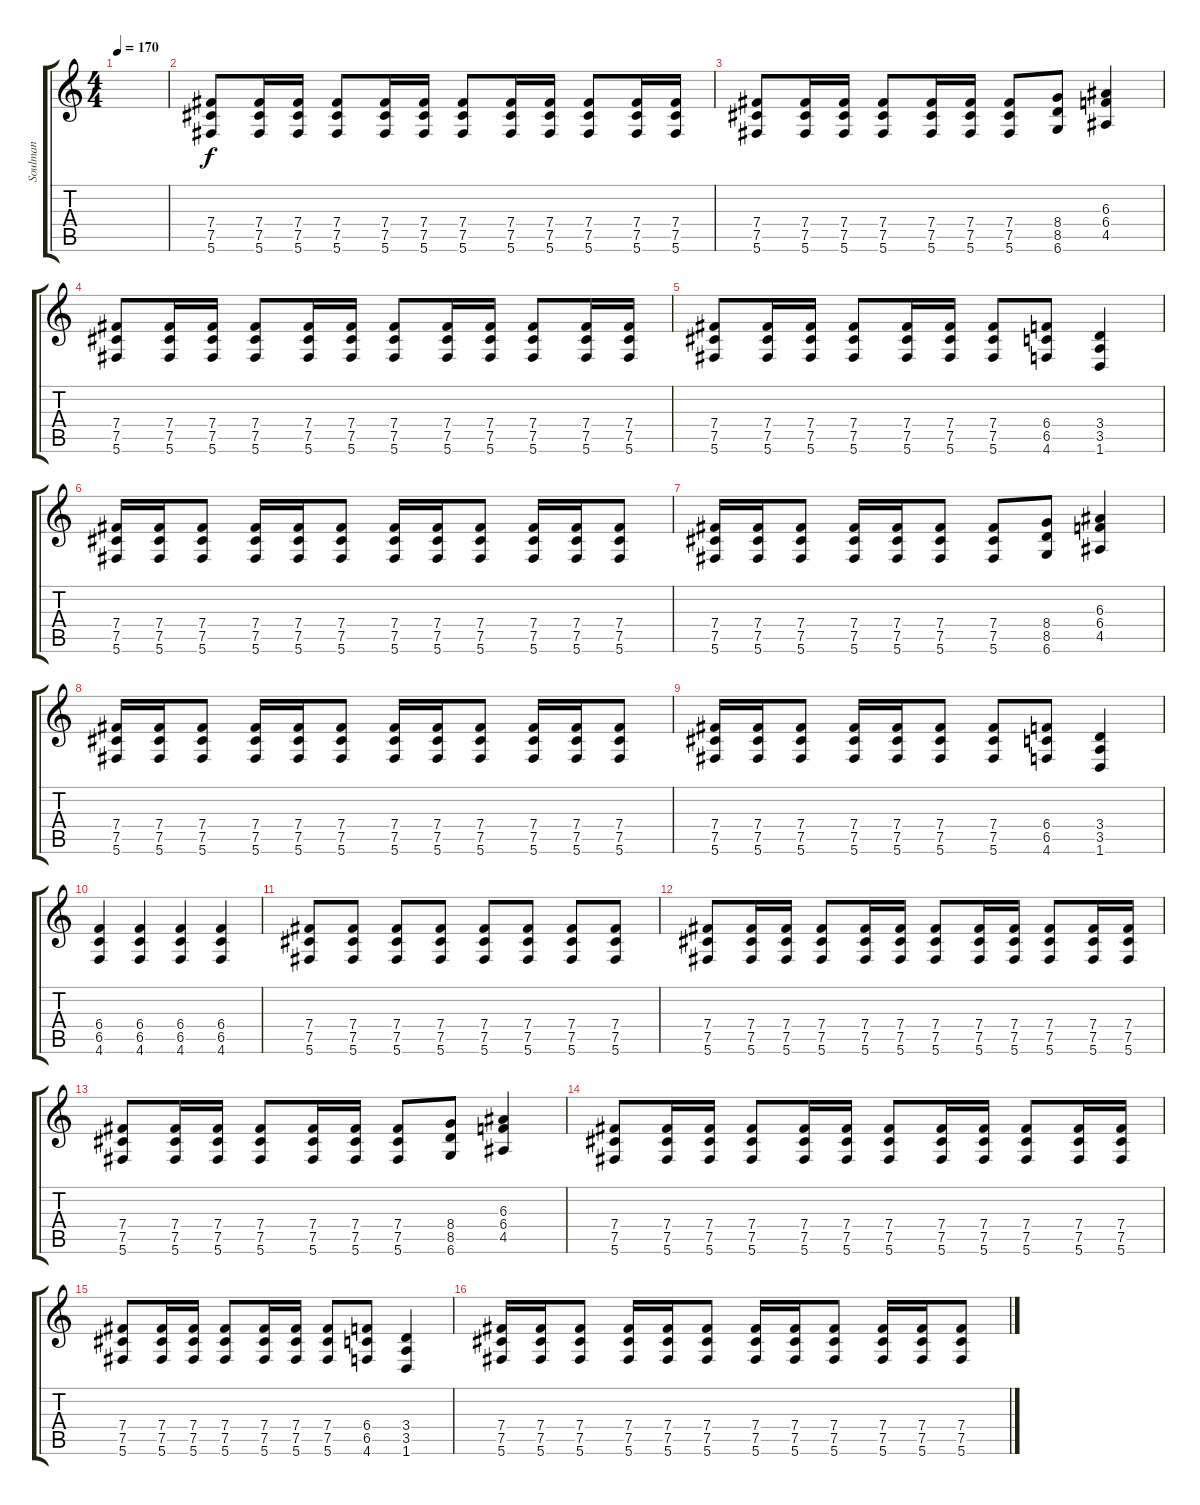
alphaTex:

\track ("Soulman" "Soulman") {instrument distortionguitar}
\staff {score tabs}
\tuning (Db4 Ab3 E3 B2 Gb2 Db2) {hide}
\ts (4 4)
\tempo 170
\clef g2
\ks c
|
(7.4 7.5 5.6).8 (7.4 7.5 5.6).16 (7.4 7.5 5.6).16 (7.4 7.5 5.6).8 (7.4 7.5 5.6).16 (7.4 7.5 5.6).16 (7.4 7.5 5.6).8 (7.4 7.5 5.6).16 (7.4 7.5 5.6).16 (7.4 7.5 5.6).8 (7.4 7.5 5.6).16 (7.4 7.5 5.6).16 |
(7.4 7.5 5.6).8 (7.4 7.5 5.6).16 (7.4 7.5 5.6).16 (7.4 7.5 5.6).8 (7.4 7.5 5.6).16 (7.4 7.5 5.6).16 (7.4 7.5 5.6).8 (8.4 8.5 6.6).8 (6.3 6.4 4.5).4 |
(7.4 7.5 5.6).8 (7.4 7.5 5.6).16 (7.4 7.5 5.6).16 (7.4 7.5 5.6).8 (7.4 7.5 5.6).16 (7.4 7.5 5.6).16 (7.4 7.5 5.6).8 (7.4 7.5 5.6).16 (7.4 7.5 5.6).16 (7.4 7.5 5.6).8 (7.4 7.5 5.6).16 (7.4 7.5 5.6).16 |
(7.4 7.5 5.6).8 (7.4 7.5 5.6).16 (7.4 7.5 5.6).16 (7.4 7.5 5.6).8 (7.4 7.5 5.6).16 (7.4 7.5 5.6).16 (7.4 7.5 5.6).8 (6.4 6.5 4.6).8 (3.4 3.5 1.6).4 |
(7.4 7.5 5.6).16 (7.4 7.5 5.6).16 (7.4 7.5 5.6).8 (7.4 7.5 5.6).16 (7.4 7.5 5.6).16 (7.4 7.5 5.6).8 (7.4 7.5 5.6).16 (7.4 7.5 5.6).16 (7.4 7.5 5.6).8 (7.4 7.5 5.6).16 (7.4 7.5 5.6).16 (7.4 7.5 5.6).8 |
(7.4 7.5 5.6).16 (7.4 7.5 5.6).16 (7.4 7.5 5.6).8 (7.4 7.5 5.6).16 (7.4 7.5 5.6).16 (7.4 7.5 5.6).8 (7.4 7.5 5.6).8 (8.4 8.5 6.6).8 (6.3 6.4 4.5).4 |
(7.4 7.5 5.6).16 (7.4 7.5 5.6).16 (7.4 7.5 5.6).8 (7.4 7.5 5.6).16 (7.4 7.5 5.6).16 (7.4 7.5 5.6).8 (7.4 7.5 5.6).16 (7.4 7.5 5.6).16 (7.4 7.5 5.6).8 (7.4 7.5 5.6).16 (7.4 7.5 5.6).16 (7.4 7.5 5.6).8 |
(7.4 7.5 5.6).16 (7.4 7.5 5.6).16 (7.4 7.5 5.6).8 (7.4 7.5 5.6).16 (7.4 7.5 5.6).16 (7.4 7.5 5.6).8 (7.4 7.5 5.6).8 (6.4 6.5 4.6).8 (3.4 3.5 1.6).4 |
(6.4 6.5 4.6).4 (6.4 6.5 4.6).4 (6.4 6.5 4.6).4 (6.4 6.5 4.6).4 |
(7.4 7.5 5.6).8 (7.4 7.5 5.6).8 (7.4 7.5 5.6).8 (7.4 7.5 5.6).8 (7.4 7.5 5.6).8 (7.4 7.5 5.6).8 (7.4 7.5 5.6).8 (7.4 7.5 5.6).8 |
(7.4 7.5 5.6).8 (7.4 7.5 5.6).16 (7.4 7.5 5.6).16 (7.4 7.5 5.6).8 (7.4 7.5 5.6).16 (7.4 7.5 5.6).16 (7.4 7.5 5.6).8 (7.4 7.5 5.6).16 (7.4 7.5 5.6).16 (7.4 7.5 5.6).8 (7.4 7.5 5.6).16 (7.4 7.5 5.6).16 |
(7.4 7.5 5.6).8 (7.4 7.5 5.6).16 (7.4 7.5 5.6).16 (7.4 7.5 5.6).8 (7.4 7.5 5.6).16 (7.4 7.5 5.6).16 (7.4 7.5 5.6).8 (8.4 8.5 6.6).8 (6.3 6.4 4.5).4 |
(7.4 7.5 5.6).8 (7.4 7.5 5.6).16 (7.4 7.5 5.6).16 (7.4 7.5 5.6).8 (7.4 7.5 5.6).16 (7.4 7.5 5.6).16 (7.4 7.5 5.6).8 (7.4 7.5 5.6).16 (7.4 7.5 5.6).16 (7.4 7.5 5.6).8 (7.4 7.5 5.6).16 (7.4 7.5 5.6).16 |
(7.4 7.5 5.6).8 (7.4 7.5 5.6).16 (7.4 7.5 5.6).16 (7.4 7.5 5.6).8 (7.4 7.5 5.6).16 (7.4 7.5 5.6).16 (7.4 7.5 5.6).8 (6.4 6.5 4.6).8 (3.4 3.5 1.6).4 |
(7.4 7.5 5.6).16 (7.4 7.5 5.6).16 (7.4 7.5 5.6).8 (7.4 7.5 5.6).16 (7.4 7.5 5.6).16 (7.4 7.5 5.6).8 (7.4 7.5 5.6).16 (7.4 7.5 5.6).16 (7.4 7.5 5.6).8 (7.4 7.5 5.6).16 (7.4 7.5 5.6).16 (7.4 7.5 5.6).8
